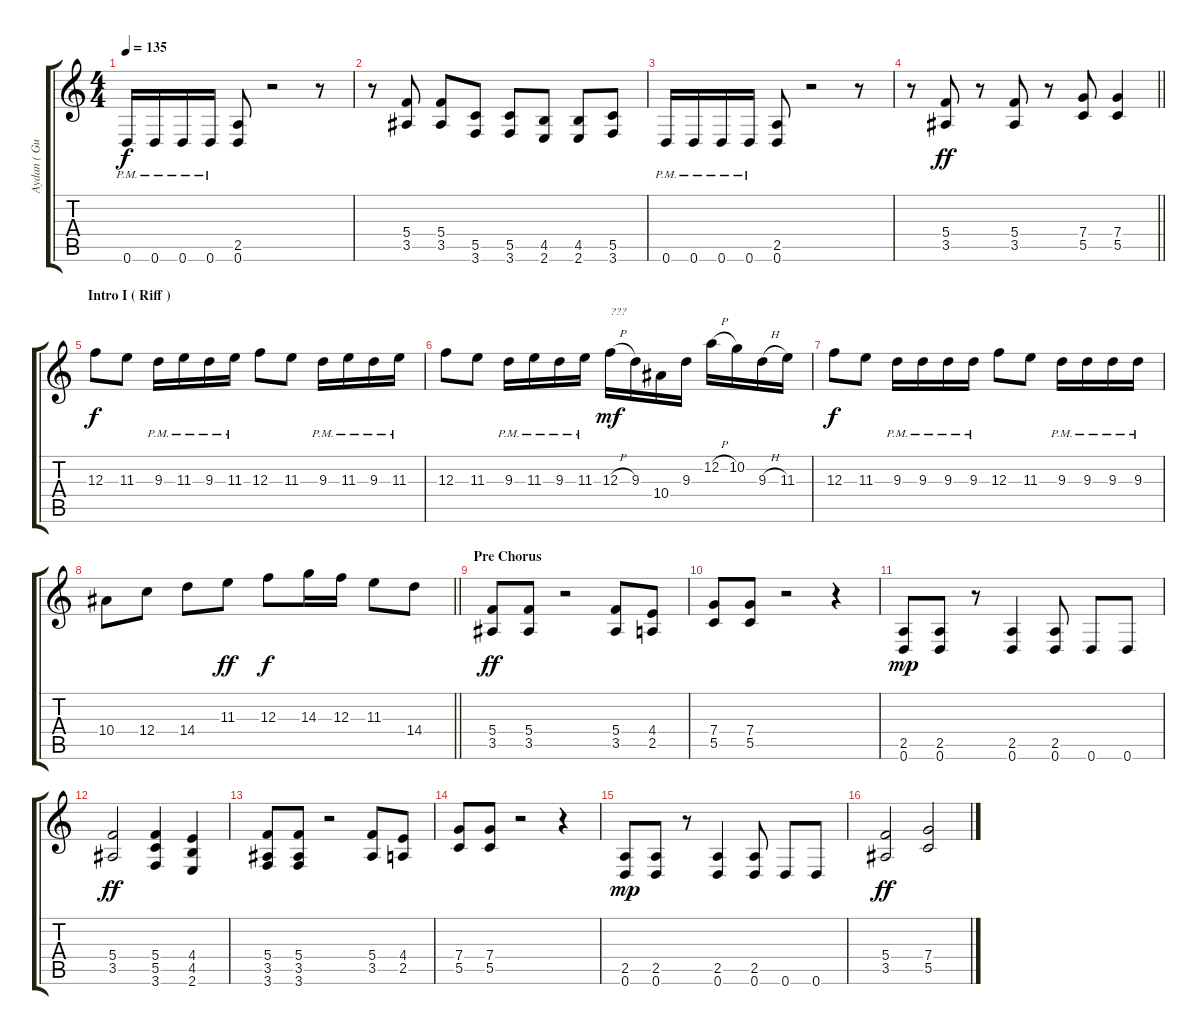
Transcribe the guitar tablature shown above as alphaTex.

\track ("Aydan ( Guitar 1 )" "Aydan ( Gu") {instrument distortionguitar}
\staff {score tabs}
\tuning (D4 A3 F3 C3 G2 D2) {hide}
\ts (4 4)
\tempo 135
\clef g2
\ks c
0.6{pm}.16{dy f} 0.6{pm}.16 0.6{pm}.16 0.6{pm}.16 (2.5 0.6).8 r.2 r.8 |
r.8 (5.4 3.5).8 (5.4 3.5).8 (5.5 3.6).8 (5.5 3.6).8 (4.5 2.6).8 (4.5 2.6).8 (5.5 3.6).8 |
0.6{pm}.16 0.6{pm}.16 0.6{pm}.16 0.6{pm}.16 (2.5 0.6).8 r.2 r.8 |
\barLineRight lightlight
r.8 (5.4 3.5).8{dy ff} r.8 (5.4 3.5).8 r.8 (7.4 5.5).8 (7.4 5.5).4 |
\section ("" "Intro I ( Riff )")
12.3.8{dy f} 11.3.8 9.3{pm}.16 11.3{pm}.16 9.3{pm}.16 11.3{pm}.16 12.3.8 11.3.8 9.3{pm}.16 11.3{pm}.16 9.3{pm}.16 11.3{pm}.16 |
12.3.8 11.3.8 9.3{pm}.16 11.3{pm}.16 9.3{pm}.16 11.3{pm}.16 12.3{h}.16{txt "???" dy mf} 9.3.16 10.4.16 9.3.16 12.2{h}.16 10.2.16 9.3{h}.16 11.3.16 |
12.3.8{dy f} 11.3.8 9.3{pm}.16 9.3{pm}.16 9.3{pm}.16 9.3{pm}.16 12.3.8 11.3.8 9.3{pm}.16 9.3{pm}.16 9.3{pm}.16 9.3{pm}.16 |
\barLineRight lightlight
10.4.8 12.4.8 14.4.8 11.3.8{dy ff} 12.3.8{dy f} 14.3.16 12.3.16 11.3.8 14.4.8 |
\section ("" "Pre Chorus")
(5.4 3.5).8{dy ff} (5.4 3.5).8 r.2 (5.4 3.5).8 (4.4 2.5).8 |
(7.4 5.5).8 (7.4 5.5).8 r.2 r.4 |
(2.5 0.6).8{dy mp} (2.5 0.6).8 r.8 (2.5 0.6).4 (2.5 0.6).8 0.6.8 0.6.8 |
(5.4 3.5).2{dy ff} (5.4 5.5 3.6).4 (4.4 4.5 2.6).4 |
(5.4 3.5 3.6).8 (5.4 3.5 3.6).8 r.2 (5.4 3.5).8 (4.4 2.5).8 |
(7.4 5.5).8 (7.4 5.5).8 r.2 r.4 |
(2.5 0.6).8{dy mp} (2.5 0.6).8 r.8 (2.5 0.6).4 (2.5 0.6).8 0.6.8 0.6.8 |
(5.4 3.5).2{dy ff} (7.4 5.5).2
